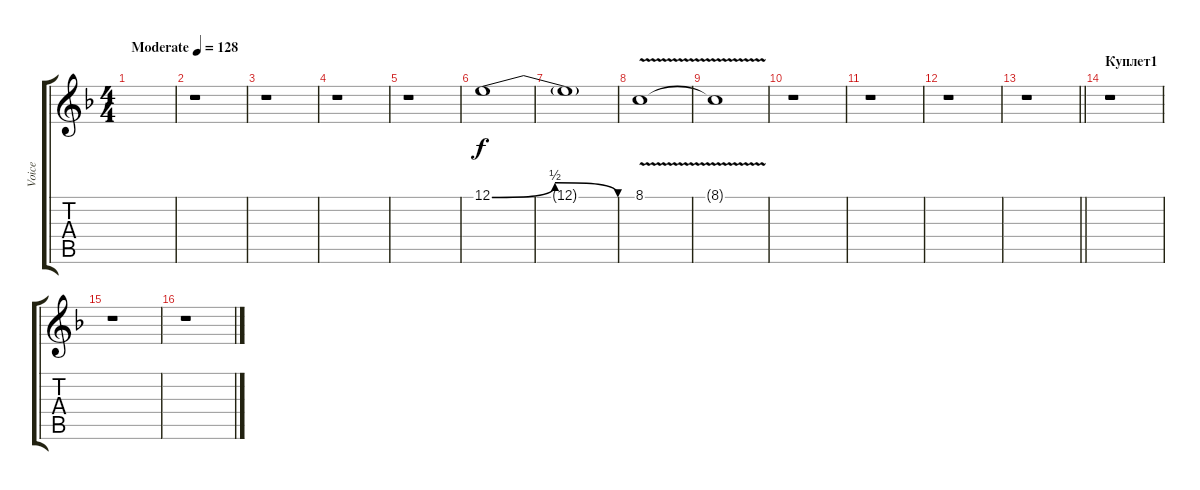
\track ("Voice" "Voice") {instrument synthvoice}
\staff {score tabs}
\tuning (E4 B3 G3 D3 A2 E2) {hide}
\ts (4 4)
\tempo (128 "Moderate")
\clef g2
\ks dminor
|
r.1 |
r.1 |
r.1 |
r.1{volume 0} |
12.1{be (bendrelease 0 0 30 2 45 2 60 0)}.1{volume 10} |
12.1{t}.1 |
8.1{v}.1 |
8.1{t}.1{volume 0} |
r.1 |
r.1 |
r.1 |
\barLineRight lightlight
r.1 |
\section ("" "Куплет1")
r.1 |
r.1 |
r.1
